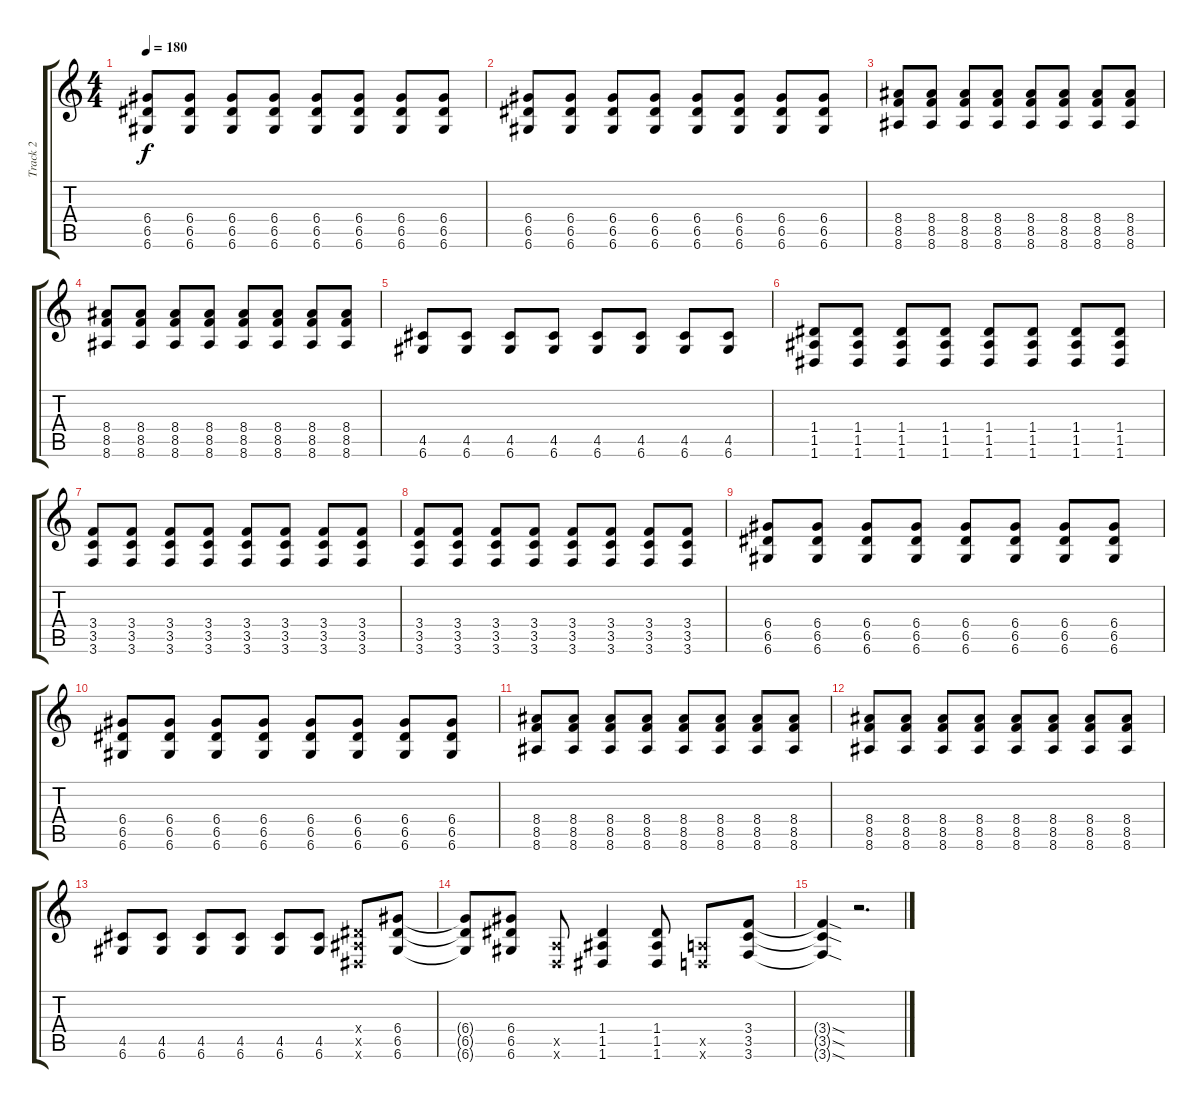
\track ("Track 2" "Track 2") {instrument distortionguitar}
\staff {score tabs}
\tuning (E4 B3 G3 D3 A2 D2) {hide}
\ts (4 4)
\tempo 180
\clef g2
\ks c
(6.4 6.5 6.6).8{dy f} (6.4 6.5 6.6).8 (6.4 6.5 6.6).8 (6.4 6.5 6.6).8 (6.4 6.5 6.6).8 (6.4 6.5 6.6).8 (6.4 6.5 6.6).8 (6.4 6.5 6.6).8 |
(6.4 6.5 6.6).8 (6.4 6.5 6.6).8 (6.4 6.5 6.6).8 (6.4 6.5 6.6).8 (6.4 6.5 6.6).8 (6.4 6.5 6.6).8 (6.4 6.5 6.6).8 (6.4 6.5 6.6).8 |
(8.4 8.5 8.6).8 (8.4 8.5 8.6).8 (8.4 8.5 8.6).8 (8.4 8.5 8.6).8 (8.4 8.5 8.6).8 (8.4 8.5 8.6).8 (8.4 8.5 8.6).8 (8.4 8.5 8.6).8 |
(8.4 8.5 8.6).8 (8.4 8.5 8.6).8 (8.4 8.5 8.6).8 (8.4 8.5 8.6).8 (8.4 8.5 8.6).8 (8.4 8.5 8.6).8 (8.4 8.5 8.6).8 (8.4 8.5 8.6).8 |
(4.5 6.6).8 (4.5 6.6).8 (4.5 6.6).8 (4.5 6.6).8 (4.5 6.6).8 (4.5 6.6).8 (4.5 6.6).8 (4.5 6.6).8 |
(1.4 1.5 1.6).8 (1.4 1.5 1.6).8 (1.4 1.5 1.6).8 (1.4 1.5 1.6).8 (1.4 1.5 1.6).8 (1.4 1.5 1.6).8 (1.4 1.5 1.6).8 (1.4 1.5 1.6).8 |
(3.4 3.5 3.6).8 (3.4 3.5 3.6).8 (3.4 3.5 3.6).8 (3.4 3.5 3.6).8 (3.4 3.5 3.6).8 (3.4 3.5 3.6).8 (3.4 3.5 3.6).8 (3.4 3.5 3.6).8 |
(3.4 3.5 3.6).8 (3.4 3.5 3.6).8 (3.4 3.5 3.6).8 (3.4 3.5 3.6).8 (3.4 3.5 3.6).8 (3.4 3.5 3.6).8 (3.4 3.5 3.6).8 (3.4 3.5 3.6).8 |
(6.4 6.5 6.6).8 (6.4 6.5 6.6).8 (6.4 6.5 6.6).8 (6.4 6.5 6.6).8 (6.4 6.5 6.6).8 (6.4 6.5 6.6).8 (6.4 6.5 6.6).8 (6.4 6.5 6.6).8 |
(6.4 6.5 6.6).8 (6.4 6.5 6.6).8 (6.4 6.5 6.6).8 (6.4 6.5 6.6).8 (6.4 6.5 6.6).8 (6.4 6.5 6.6).8 (6.4 6.5 6.6).8 (6.4 6.5 6.6).8 |
(8.4 8.5 8.6).8 (8.4 8.5 8.6).8 (8.4 8.5 8.6).8 (8.4 8.5 8.6).8 (8.4 8.5 8.6).8 (8.4 8.5 8.6).8 (8.4 8.5 8.6).8 (8.4 8.5 8.6).8 |
(8.4 8.5 8.6).8 (8.4 8.5 8.6).8 (8.4 8.5 8.6).8 (8.4 8.5 8.6).8 (8.4 8.5 8.6).8 (8.4 8.5 8.6).8 (8.4 8.5 8.6).8 (8.4 8.5 8.6).8 |
(4.5 6.6).8 (4.5 6.6).8 (4.5 6.6).8 (4.5 6.6).8 (4.5 6.6).8 (4.5 6.6).8 (1.4{x} 1.5{x} 1.6{x}).8 (6.4 6.5 6.6).8 |
(6.4{t} 6.5{t} 6.6{t}).8 (6.4 6.5 6.6).8 (0.5{x} 0.6{x}).8 (1.4 1.5 1.6).4 (1.4 1.5 1.6).8 (0.5{x} 0.6{x}).8 (3.4 3.5 3.6).8 |
(3.4{sod t} 3.5{sod t} 3.6{sod t}).4 r.2{d}
